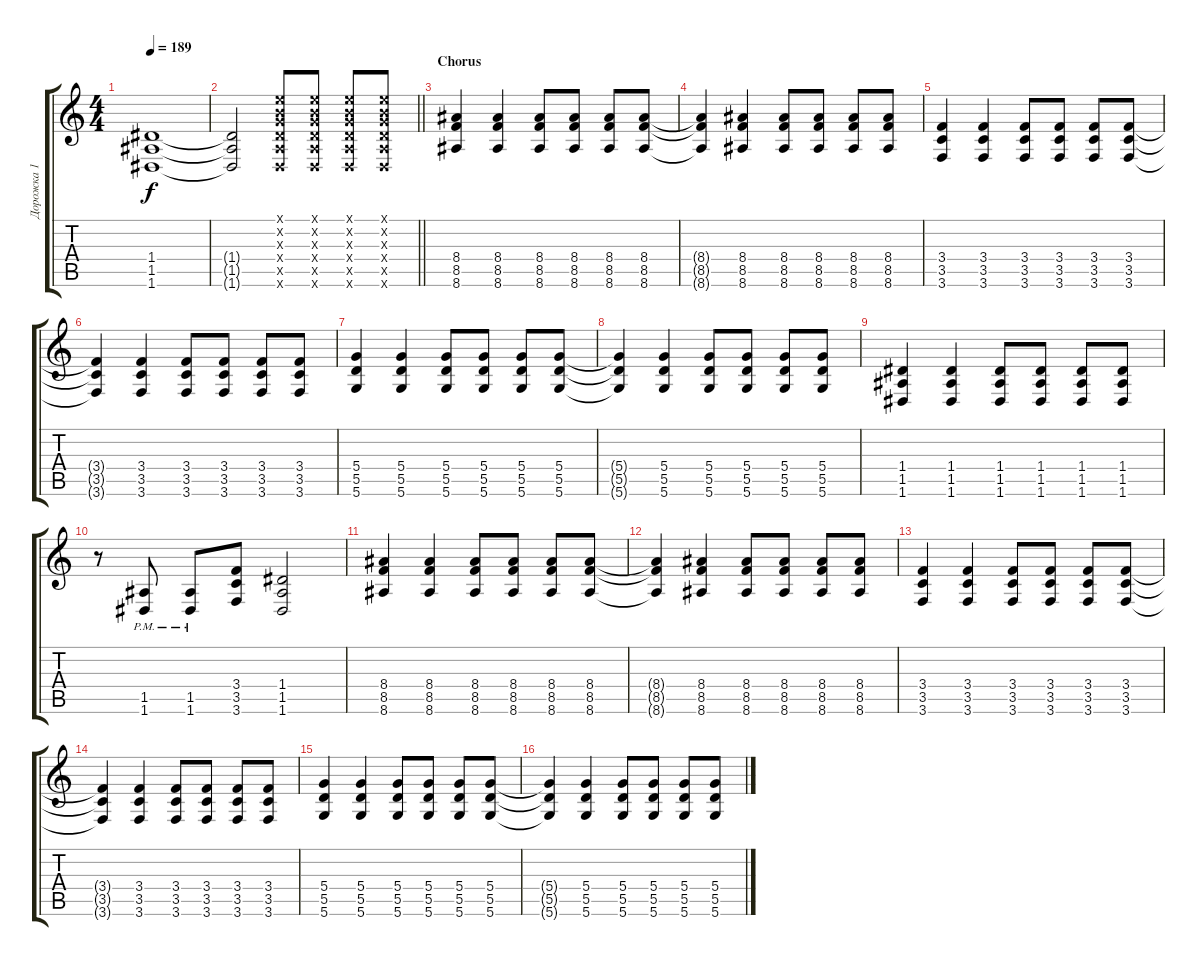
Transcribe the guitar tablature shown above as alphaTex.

\track ("Дорожка 1" "Дорожка 1") {instrument distortionguitar}
\staff {score tabs}
\tuning (E4 B3 G3 D3 A2 D2) {hide}
\ts (4 4)
\tempo 189
\clef g2
\ks c
(1.4 1.5 1.6).1{dy f} |
\barLineRight lightlight
(1.4{t} 1.5{t} 1.6{t}).2 (0.1{x} 0.2{x} 0.3{x} 0.4{x} 0.5{x} 0.6{x}).8 (0.1{x} 0.2{x} 0.3{x} 0.4{x} 0.5{x} 0.6{x}).8 (0.1{x} 0.2{x} 0.3{x} 0.4{x} 0.5{x} 0.6{x}).8 (0.1{x} 0.2{x} 0.3{x} 0.4{x} 0.5{x} 0.6{x}).8 |
\section ("" "Chorus")
(8.4 8.5 8.6).4 (8.4 8.5 8.6).4 (8.4 8.5 8.6).8 (8.4 8.5 8.6).8 (8.4 8.5 8.6).8 (8.4 8.5 8.6).8 |
(8.4{t} 8.5{t} 8.6{t}).4 (8.4 8.5 8.6).4 (8.4 8.5 8.6).8 (8.4 8.5 8.6).8 (8.4 8.5 8.6).8 (8.4 8.5 8.6).8 |
(3.4 3.5 3.6).4 (3.4 3.5 3.6).4 (3.4 3.5 3.6).8 (3.4 3.5 3.6).8 (3.4 3.5 3.6).8 (3.4 3.5 3.6).8 |
(3.4{t} 3.5{t} 3.6{t}).4 (3.4 3.5 3.6).4 (3.4 3.5 3.6).8 (3.4 3.5 3.6).8 (3.4 3.5 3.6).8 (3.4 3.5 3.6).8 |
(5.4 5.5 5.6).4 (5.4 5.5 5.6).4 (5.4 5.5 5.6).8 (5.4 5.5 5.6).8 (5.4 5.5 5.6).8 (5.4 5.5 5.6).8 |
(5.4{t} 5.5{t} 5.6{t}).4 (5.4 5.5 5.6).4 (5.4 5.5 5.6).8 (5.4 5.5 5.6).8 (5.4 5.5 5.6).8 (5.4 5.5 5.6).8 |
(1.4 1.5 1.6).4 (1.4 1.5 1.6).4 (1.4 1.5 1.6).8 (1.4 1.5 1.6).8 (1.4 1.5 1.6).8 (1.4 1.5 1.6).8 |
r.8 (1.5{pm} 1.6{pm}).8 (1.5{pm} 1.6{pm}).8 (3.4 3.5 3.6).8 (1.4 1.5 1.6).2 |
(8.4 8.5 8.6).4 (8.4 8.5 8.6).4 (8.4 8.5 8.6).8 (8.4 8.5 8.6).8 (8.4 8.5 8.6).8 (8.4 8.5 8.6).8 |
(8.4{t} 8.5{t} 8.6{t}).4 (8.4 8.5 8.6).4 (8.4 8.5 8.6).8 (8.4 8.5 8.6).8 (8.4 8.5 8.6).8 (8.4 8.5 8.6).8 |
(3.4 3.5 3.6).4 (3.4 3.5 3.6).4 (3.4 3.5 3.6).8 (3.4 3.5 3.6).8 (3.4 3.5 3.6).8 (3.4 3.5 3.6).8 |
(3.4{t} 3.5{t} 3.6{t}).4 (3.4 3.5 3.6).4 (3.4 3.5 3.6).8 (3.4 3.5 3.6).8 (3.4 3.5 3.6).8 (3.4 3.5 3.6).8 |
(5.4 5.5 5.6).4 (5.4 5.5 5.6).4 (5.4 5.5 5.6).8 (5.4 5.5 5.6).8 (5.4 5.5 5.6).8 (5.4 5.5 5.6).8 |
(5.4{t} 5.5{t} 5.6{t}).4 (5.4 5.5 5.6).4 (5.4 5.5 5.6).8 (5.4 5.5 5.6).8 (5.4 5.5 5.6).8 (5.4 5.5 5.6).8
